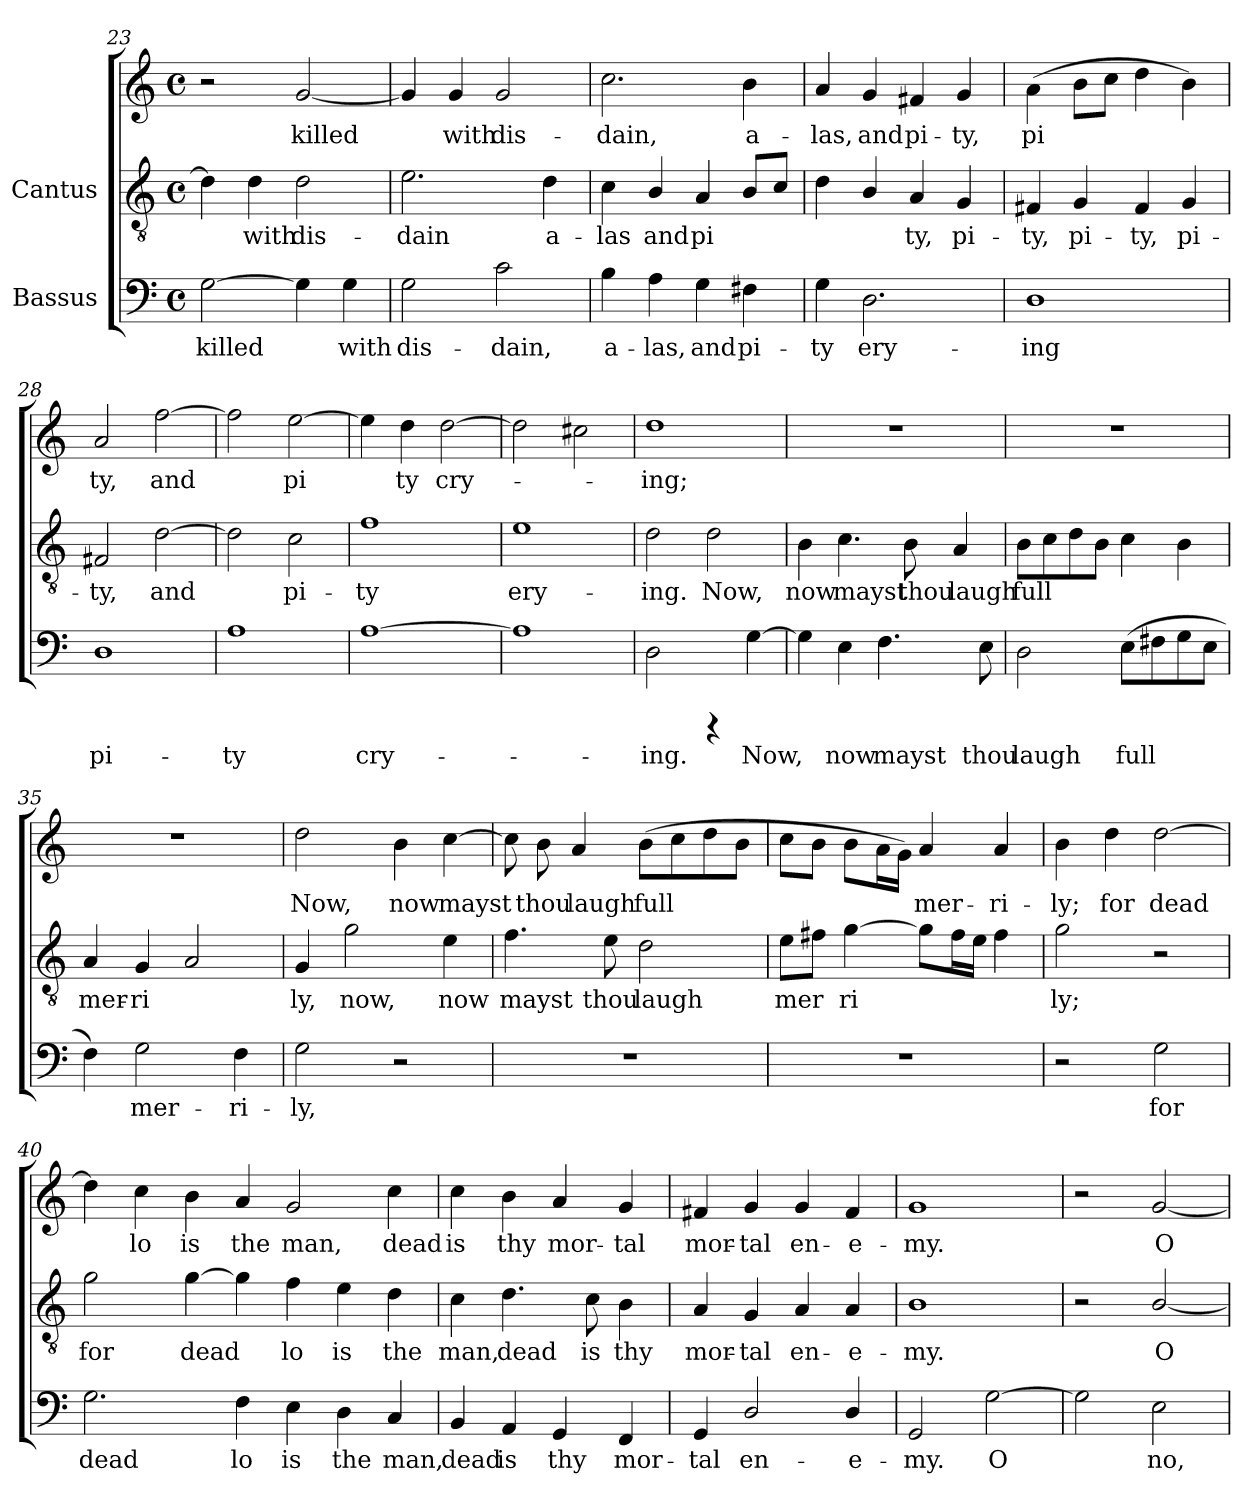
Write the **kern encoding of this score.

**kern	**text	**kern	**text	**kern	**text
*part2	*part2	*part1	*part1	*part1	*part1
*staff3	*staff3	*staff2	*staff2	*staff1	*staff1
*I"Bassus	*	*I"Cantus	*	*	*
*clefF4	*	*clefGv2	*	*clefG2	*
*M4/4	*	*M4/4	*	*M4/4	*
*met(c)	*	*met(c)	*	*met(c)	*
=23	=23	=23	=23	=23	=23
!	!LO:LY:b:cj	!	!LO:LY:b:cj	!	!
[>2G\	killed	4d\]	.	2r	.
!	!	!	!LO:LY:b:cj	!	!
.	.	4d\	with	.	.
!	!LO:LY:b:cj	!	!LO:LY:b:cj	!	!LO:LY:b:cj
4G\]	.	2d\	dis-	[<2g/	killed
!	!LO:LY:b:cj	!	!	!	!
4G\	with	.	.	.	.
!!LO:LB:g=z
=24	=24	=24	=24	=24	=24
!	!LO:LY:b:cj	!	!LO:LY:b:cj	!	!LO:LY:b:cj
2G\	dis-	2.e\	-dain	4g/]	-
!	!	!	!	!	!LO:LY:b:cj
.	.	.	.	4g/	with
!	!LO:LY:b:cj	!	!	!	!LO:LY:b:cj
2c\	-dain,	.	.	2g/	dis-
!	!	!	!LO:LY:b:cj	!	!
.	.	4d\	a-	.	.
=25	=25	=25	=25	=25	=25
!	!LO:LY:b:cj	!	!LO:LY:b:cj	!	!LO:LY:b:cj
4B\	a-	4c\	-las	2.cc\	-dain,
!	!LO:LY:b:cj	!	!LO:LY:b:cj	!	!
4A\	-las,	4B/	and	.	.
!	!LO:LY:b:cj	!	!LO:LY:b:cj	!	!
4G\	and	4A/	pi-	.	.
!	!LO:LY:b:cj	!	!LO:LY:b:cj	!	!LO:LY:b:cj
4F#X\	pi-	8B/L	--	4b\	a-
!	!	!	!LO:LY:b:cj	!	!
.	.	8c/J	--	.	.
=26	=26	=26	=26	=26	=26
!	!LO:LY:b:cj	!	!LO:LY:b:cj	!	!LO:LY:b:cj
4G\	-ty	4d\	.	4a/	-las,
!	!LO:LY:b:cj	!	!LO:LY:b:cj	!	!LO:LY:b:cj
2.D\	ery-	4B/	.	4g/	and
!	!	!	!LO:LY:b:cj	!	!LO:LY:b:cj
.	.	4A/	ty,	4f#X/	pi-
!	!	!	!LO:LY:b:cj	!	!LO:LY:b:cj
.	.	4G/	pi-	4g/	-ty,
=27	=27	=27	=27	=27	=27
!	!LO:LY:b:cj	!	!LO:LY:b:cj	!	!LO:LY:b:cj
1D	-ing	4F#X/	-ty,	(>4a\	-pi-
!	!	!	!LO:LY:b:cj	!	!LO:LY:b:cj
.	.	4G/	pi-	8b\L	--
!	!	!	!	!	!LO:LY:b:cj
.	.	.	.	8cc\J	--
!	!	!	!LO:LY:b:cj	!	!LO:LY:b:cj
.	.	4F#/	-ty,	4dd\	--
!	!	!	!LO:LY:b:cj	!	!LO:LY:b:cj
.	.	4G/	pi-	4b\)	--
=28	=28	=28	=28	=28	=28
!	!LO:LY:b:cj	!	!LO:LY:b:cj	!	!LO:LY:b:cj
1D	pi-	2F#X/	ty,	2a/	-ty,
!	!	!	!LO:LY:b:cj	!	!LO:LY:b:cj
.	.	[>2d\	and	[>2ff\	and
=29	=29	=29	=29	=29	=29
!	!LO:LY:b:cj	!	!LO:LY:b:cj	!	!LO:LY:b:cj
1A	-ty	2d\]	-	2ff\]	.
!	!	!	!LO:LY:b:cj	!	!LO:LY:b:cj
.	.	2c\	pi-	[>2ee\	pi-
!!LO:LB:g=z
=30	=30	=30	=30	=30	=30
!	!LO:LY:b:cj	!	!LO:LY:b:cj	!	!LO:LY:b:cj
[>1A	cry-	1f	-ty	4ee\]	-
!	!	!	!	!	!LO:LY:b:cj
.	.	.	.	4dd\	ty
!	!	!	!	!	!LO:LY:b:cj
.	.	.	.	[>2dd\	cry-
=31	=31	=31	=31	=31	=31
!	!	!	!LO:LY:b:cj	!	!
1A]	.	1e	ery-	2dd\]	.
.	.	.	.	2cc#X\	.
=32	=32	=32	=32	=32	=32
!	!LO:LY:b:cj	!	!LO:LY:b:cj	!	!LO:LY:b:cj
2D\	-ing.	2d\	ing.	1dd	-ing;
!	!	!	!LO:LY:b:cj	!	!
4rCCC	.	2d\	Now,	.	.
!	!LO:LY:b:cj	!	!	!	!
[>4G\	Now,	.	.	.	.
=33	=33	=33	=33	=33	=33
!	!LO:LY:b:cj	!	!LO:LY:b:cj	!	!
4G\]	.	4B\	now	1r	.
!	!LO:LY:b:cj	!	!LO:LY:b:cj	!	!
4E\	now	4.c\	mayst	.	.
!	!LO:LY:b:cj	!	!	!	!
4.F\	mayst	.	.	.	.
!	!	!	!LO:LY:b:cj	!	!
.	.	8B\	thou	.	.
!	!	!	!LO:LY:b:cj	!	!
.	.	4A/	laugh	.	.
!	!LO:LY:b:cj	!	!	!	!
8E\	thou	.	.	.	.
=34	=34	=34	=34	=34	=34
!	!LO:LY:b:cj	!	!LO:LY:b:cj	!	!
2D\	laugh	8B\L	full	1r	.
!	!	!	!LO:LY:b:cj	!	!
.	.	8c\	.	.	.
!	!	!	!LO:LY:b:cj	!	!
.	.	8d\	.	.	.
!	!	!	!LO:LY:b:cj	!	!
.	.	8B\J	.	.	.
!	!LO:LY:b:cj	!	!LO:LY:b:cj	!	!
(>8E\L	full	4c\	.	.	.
!	!LO:LY:b:cj	!	!	!	!
8F#X\	.	.	.	.	.
!	!LO:LY:b:cj	!	!LO:LY:b:cj	!	!
8G\	.	4B\	.	.	.
!	!LO:LY:b:cj	!	!	!	!
8E\J	.	.	.	.	.
!!LO:LB:g=z
=35	=35	=35	=35	=35	=35
!	!LO:LY:b:cj	!	!LO:LY:b:cj	!	!
4F\)	.	4A/	mer-	1r	.
!	!LO:LY:b:cj	!	!LO:LY:b:cj	!	!
2G\	mer-	4G/	-ri-	.	.
!	!	!	!LO:LY:b:cj	!	!
.	.	2A/	--	.	.
!	!LO:LY:b:cj	!	!	!	!
4F\	-ri-	.	.	.	.
=36	=36	=36	=36	=36	=36
!	!LO:LY:b:cj	!	!LO:LY:b:cj	!	!LO:LY:b:cj
2G\	-ly,	4G/	ly,	2dd\	-Now,
!	!	!	!LO:LY:b:cj	!	!
.	.	2g\	now,	.	.
!	!	!	!	!	!LO:LY:b:cj
2r	.	.	.	4b\	now
!	!	!	!LO:LY:b:cj	!	!LO:LY:b:cj
.	.	4e\	now	[>4cc\	mayst
=37	=37	=37	=37	=37	=37
!	!	!	!LO:LY:b:cj	!	!LO:LY:b:cj
1r	.	4.f\	mayst	8cc\]	.
!	!	!	!	!	!LO:LY:b:cj
.	.	.	.	8b\	thou
!	!	!	!	!	!LO:LY:b:cj
.	.	.	.	4a/	laugh
!	!	!	!LO:LY:b:cj	!	!
.	.	8e\	thou	.	.
!	!	!	!LO:LY:b:cj	!	!LO:LY:b:cj
.	.	2d\	laugh	(>8b\L	full
!	!	!	!	!	!LO:LY:b:cj
.	.	.	.	8cc\	.
!	!	!	!	!	!LO:LY:b:cj
.	.	.	.	8dd\	.
!	!	!	!	!	!LO:LY:b:cj
.	.	.	.	8b\J	.
=38	=38	=38	=38	=38	=38
!	!	!	!LO:LY:b:cj	!	!LO:LY:b:cj
1r	.	8e\L	-mer-	8cc\L	.
!	!	!	!LO:LY:b:cj	!	!LO:LY:b:cj
.	.	8f#X\J	-	8b\J	.
!	!	!	!LO:LY:b:cj	!	!LO:LY:b:cj
.	.	[>4g\	ri-	8b\L	.
!	!	!	!	!	!LO:LY:b:cj
.	.	.	.	16a\	.
!	!	!	!	!	!LO:LY:b:cj
.	.	.	.	16g\J)	.
!	!	!	!LO:LY:b:cj	!	!LO:LY:b:cj
.	.	8g\L]	--	4a/	mer-
!	!	!	!LO:LY:b:cj	!	!
.	.	16f#\	--	.	.
!	!	!	!LO:LY:b:cj	!	!
.	.	16e\J	--	.	.
!	!	!	!LO:LY:b:cj	!	!LO:LY:b:cj
.	.	4f#\	--	4a/	-ri-
!!LO:LB:g=z
=39	=39	=39	=39	=39	=39
!	!	!	!LO:LY:b:cj	!	!LO:LY:b:cj
2r	.	2g\	ly;	4b\	-ly;
!	!	!	!	!	!LO:LY:b:cj
.	.	.	.	4dd\	for
!	!LO:LY:b:cj	!	!	!	!LO:LY:b:cj
2G\	for	2r	.	[>2dd\	dead
=40	=40	=40	=40	=40	=40
!	!LO:LY:b:cj	!	!LO:LY:b:cj	!	!LO:LY:b:cj
2.G\	dead	2g\	for	4dd\]	.
!	!	!	!	!	!LO:LY:b:cj
.	.	.	.	4cc\	lo
!	!	!	!LO:LY:b:cj	!	!LO:LY:b:cj
.	.	[>4g\	dead	4b\	is
!	!LO:LY:b:cj	!	!LO:LY:b:cj	!	!LO:LY:b:cj
4F\	lo	4g\]	.	4a/	the
!	!LO:LY:b:cj	!	!LO:LY:b:cj	!	!LO:LY:b:cj
4E\	is	4f\	lo	2g/	man,
!	!LO:LY:b:cj	!	!LO:LY:b:cj	!	!
4D\	the	4e\	is	.	.
!	!LO:LY:b:cj	!	!LO:LY:b:cj	!	!LO:LY:b:cj
4C/	man,	4d\	the	4cc\	dead
=41	=41	=41	=41	=41	=41
!	!LO:LY:b:cj	!	!LO:LY:b:cj	!	!LO:LY:b:cj
4BB/	dead	4c\	man,	4cc\	is
!	!LO:LY:b:cj	!	!LO:LY:b:cj	!	!LO:LY:b:cj
4AA/	is	4.d\	dead	4b\	thy
!	!LO:LY:b:cj	!	!	!	!LO:LY:b:cj
4GG/	thy	.	.	4a/	mor-
!	!	!	!LO:LY:b:cj	!	!
.	.	8c\	is	.	.
!	!LO:LY:b:cj	!	!LO:LY:b:cj	!	!LO:LY:b:cj
4FF/	mor-	4B\	thy	4g/	-tal
=42	=42	=42	=42	=42	=42
!	!LO:LY:b:cj	!	!LO:LY:b:cj	!	!LO:LY:b:cj
4GG/	-tal	4A/	-mor-	4f#X/	mor-
!	!LO:LY:b:cj	!	!LO:LY:b:cj	!	!LO:LY:b:cj
2D/	en-	4G/	-tal	4g/	-tal
!	!	!	!LO:LY:b:cj	!	!LO:LY:b:cj
.	.	4A/	en-	4g/	en-
!	!LO:LY:b:cj	!	!LO:LY:b:cj	!	!LO:LY:b:cj
4D/	-e-	4A/	-e-	4f#/	-e-
!!LO:PB:g=z
=43	=43	=43	=43	=43	=43
!	!LO:LY:b:cj	!	!LO:LY:b:cj	!	!LO:LY:b:cj
2GG/	-my.	1B	my.	1g	-my.
!	!LO:LY:b:cj	!	!	!	!
[>2G\	O	.	.	.	.
=44	=44	=44	=44	=44	=44
!	!LO:LY:b:cj	!	!	!	!
2G\]	.	2r	.	2r	.
!	!LO:LY:b:cj	!	!LO:LY:b:cj	!	!LO:LY:b:cj
2E\	no,	[<2B/	O	[<2g/	O
=	=	=	=	=	=
*-	*-	*-	*-	*-	*-
